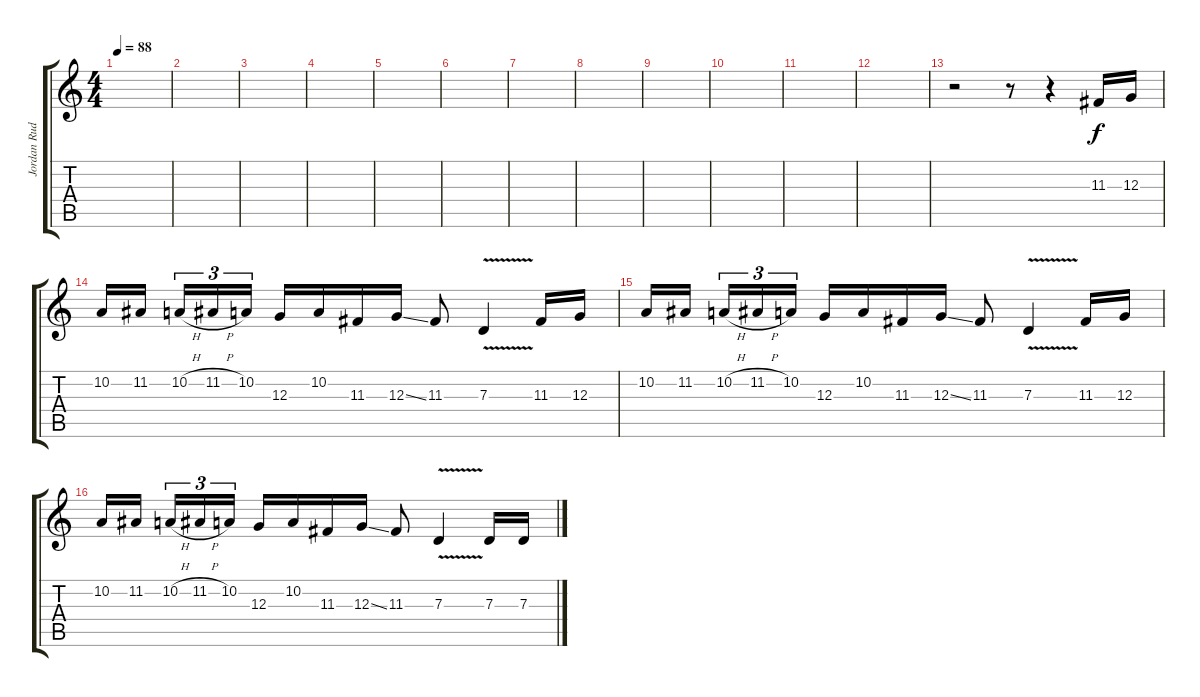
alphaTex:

\track ("Jordan Rudess" "Jordan Rud") {instrument sitar}
\staff {score tabs}
\tuning (E4 B3 G3 D3 A2 E2) {hide}
\ts (4 4)
\tempo 88
\clef g2
\ks c
|
|
|
|
|
|
|
|
|
|
|
|
r.2 r.8 r.4 11.3.16 12.3.16 |
10.2.16 11.2.16 10.2{h}.16{tu (3 2)} 11.2{h}.16{tu (3 2)} 10.2.16{tu (3 2)} 12.3.16 10.2.16 11.3.16 12.3{ss}.16 11.3.8 7.3{v}.4 11.3.16 12.3.16 |
10.2.16 11.2.16 10.2{h}.16{tu (3 2)} 11.2{h}.16{tu (3 2)} 10.2.16{tu (3 2)} 12.3.16 10.2.16 11.3.16 12.3{ss}.16 11.3.8 7.3{v}.4 11.3.16 12.3.16 |
10.2.16 11.2.16 10.2{h}.16{tu (3 2)} 11.2{h}.16{tu (3 2)} 10.2.16{tu (3 2)} 12.3.16 10.2.16 11.3.16 12.3{ss}.16 11.3.8 7.3{v}.4 7.3.16 7.3.16
